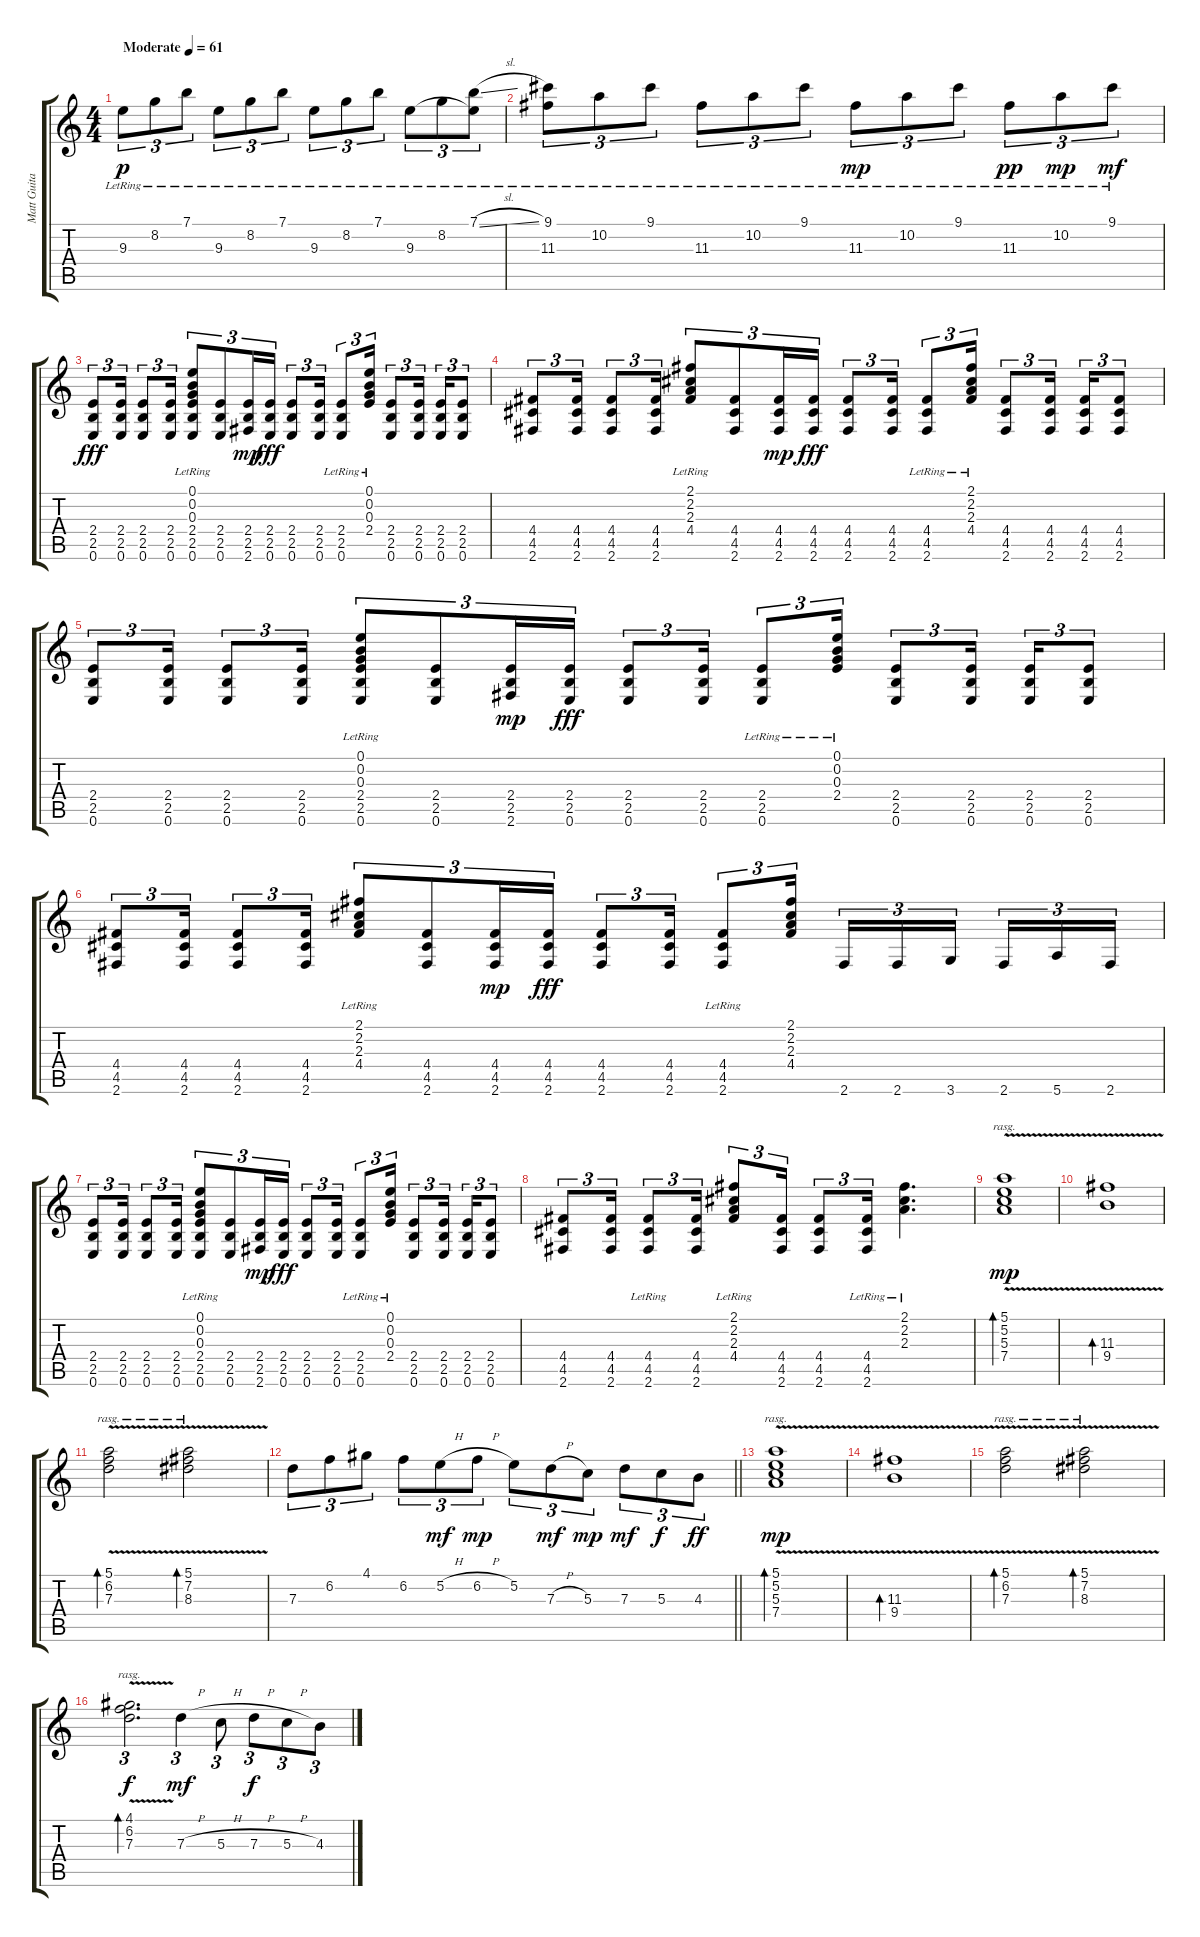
\track ("Matt Guitar" "Matt Guita") {instrument electricguitarjazz}
\staff {score tabs}
\tuning (E4 B3 G3 D3 A2 E2) {hide}
\ts (4 4)
\tempo (61 "Moderate")
\clef g2
\ks c
9.3{lr}.8{tu (3 2) dy p instrument electricguitarjazz} 8.2{lr}.8{tu (3 2)} 7.1{lr}.8{tu (3 2)} 9.3{lr}.8{tu (3 2)} 8.2{lr}.8{tu (3 2)} 7.1{lr}.8{tu (3 2)} 9.3{lr}.8{tu (3 2)} 8.2{lr}.8{tu (3 2)} 7.1{lr}.8{tu (3 2)} 9.3{lr}.8{tu (3 2)} 8.2{lr}.8{tu (3 2)} (7.1{sl lr} 9.3{t}).8{tu (3 2)} |
(9.1 11.3{lr}).8{tu (3 2)} 10.2{lr}.8{tu (3 2)} 9.1{lr}.8{tu (3 2)} 11.3{lr}.8{tu (3 2)} 10.2{lr}.8{tu (3 2)} 9.1{lr}.8{tu (3 2)} 11.3{lr}.8{tu (3 2) dy mp} 10.2{lr}.8{tu (3 2)} 9.1{lr}.8{tu (3 2)} 11.3{lr}.8{tu (3 2) dy pp instrument overdrivenguitar} 10.2{lr}.8{tu (3 2) dy mp} 9.1{lr}.8{tu (3 2) dy mf} |
(2.4 2.5 0.6).8{tu (3 2) dy fff volume 13} (2.4 2.5 0.6).16{tu (3 2)} (2.4 2.5 0.6).8{tu (3 2)} (2.4 2.5 0.6).16{tu (3 2)} (0.1{lr} 0.2{lr} 0.3{lr} 2.4 2.5 0.6).8{tu (3 2)} (2.4 2.5 0.6).8{tu (3 2)} (2.4 2.5 2.6).16{tu (3 2) dy mp} (2.4 2.5 0.6).16{tu (3 2) dy fff} (2.4 2.5 0.6).8{tu (3 2)} (2.4 2.5 0.6).16{tu (3 2)} (2.4 2.5{lr} 0.6{lr}).8{tu (3 2)} (0.1{lr} 0.2{lr} 0.3{lr} 2.4).16{tu (3 2)} (2.4 2.5 0.6).8{tu (3 2)} (2.4 2.5 0.6).16{tu (3 2) beam splitsecondary} (2.4 2.5 0.6).16{tu (3 2)} (2.4 2.5 0.6).8{tu (3 2)} |
(4.4 4.5 2.6).8{tu (3 2)} (4.4 4.5 2.6).16{tu (3 2)} (4.4 4.5 2.6).8{tu (3 2)} (4.4 4.5 2.6).16{tu (3 2)} (2.1{lr} 2.2{lr} 2.3{lr} 4.4).8{tu (3 2)} (4.4 4.5 2.6).8{tu (3 2)} (4.4 4.5 2.6).16{tu (3 2) dy mp} (4.4 4.5 2.6).16{tu (3 2) dy fff} (4.4 4.5 2.6).8{tu (3 2)} (4.4 4.5 2.6).16{tu (3 2)} (4.4 4.5{lr} 2.6{lr}).8{tu (3 2)} (2.1{lr} 2.2{lr} 2.3{lr} 4.4).16{tu (3 2)} (4.4 4.5 2.6).8{tu (3 2)} (4.4 4.5 2.6).16{tu (3 2) beam splitsecondary} (4.4 4.5 2.6).16{tu (3 2)} (4.4 4.5 2.6).8{tu (3 2)} |
(2.4 2.5 0.6).8{tu (3 2)} (2.4 2.5 0.6).16{tu (3 2)} (2.4 2.5 0.6).8{tu (3 2)} (2.4 2.5 0.6).16{tu (3 2)} (0.1{lr} 0.2{lr} 0.3{lr} 2.4 2.5 0.6).8{tu (3 2)} (2.4 2.5 0.6).8{tu (3 2)} (2.4 2.5 2.6).16{tu (3 2) dy mp} (2.4 2.5 0.6).16{tu (3 2) dy fff} (2.4 2.5 0.6).8{tu (3 2)} (2.4 2.5 0.6).16{tu (3 2)} (2.4 2.5{lr} 0.6{lr}).8{tu (3 2)} (0.1{lr} 0.2{lr} 0.3{lr} 2.4).16{tu (3 2)} (2.4 2.5 0.6).8{tu (3 2)} (2.4 2.5 0.6).16{tu (3 2) beam splitsecondary} (2.4 2.5 0.6).16{tu (3 2)} (2.4 2.5 0.6).8{tu (3 2)} |
(4.4 4.5 2.6).8{tu (3 2)} (4.4 4.5 2.6).16{tu (3 2)} (4.4 4.5 2.6).8{tu (3 2)} (4.4 4.5 2.6).16{tu (3 2)} (2.1{lr} 2.2{lr} 2.3{lr} 4.4).8{tu (3 2)} (4.4 4.5 2.6).8{tu (3 2)} (4.4 4.5 2.6).16{tu (3 2) dy mp} (4.4 4.5 2.6).16{tu (3 2) dy fff} (4.4 4.5 2.6).8{tu (3 2)} (4.4 4.5 2.6).16{tu (3 2)} (4.4 4.5{lr} 2.6{lr}).8{tu (3 2)} (2.1 2.2 2.3 4.4).16{tu (3 2)} 2.6.16{tu (3 2)} 2.6.16{tu (3 2)} 3.6.16{tu (3 2) beam splitsecondary} 2.6.16{tu (3 2)} 5.6.16{tu (3 2)} 2.6.16{tu (3 2)} |
(2.4 2.5 0.6).8{tu (3 2)} (2.4 2.5 0.6).16{tu (3 2)} (2.4 2.5 0.6).8{tu (3 2)} (2.4 2.5 0.6).16{tu (3 2)} (0.1{lr} 0.2{lr} 0.3{lr} 2.4 2.5 0.6).8{tu (3 2)} (2.4 2.5 0.6).8{tu (3 2)} (2.4 2.5 2.6).16{tu (3 2) dy mp} (2.4 2.5 0.6).16{tu (3 2) dy fff} (2.4 2.5 0.6).8{tu (3 2)} (2.4 2.5 0.6).16{tu (3 2)} (2.4 2.5{lr} 0.6{lr}).8{tu (3 2)} (0.1{lr} 0.2{lr} 0.3{lr} 2.4).16{tu (3 2)} (2.4 2.5 0.6).8{tu (3 2)} (2.4 2.5 0.6).16{tu (3 2) beam splitsecondary} (2.4 2.5 0.6).16{tu (3 2)} (2.4 2.5 0.6).8{tu (3 2)} |
(4.4 4.5 2.6).8{tu (3 2)} (4.4 4.5 2.6).16{tu (3 2)} (4.4 4.5{lr} 2.6{lr}).8{tu (3 2)} (4.4 4.5 2.6).16{tu (3 2)} (2.1{lr} 2.2{lr} 2.3{lr} 4.4).8{tu (3 2)} (4.4 4.5 2.6).16{tu (3 2)} (4.4 4.5 2.6).8{tu (3 2)} (4.4{lr} 4.5{lr} 2.6{lr}).16{tu (3 2)} (2.1{lr} 2.2{lr} 2.3{lr}).4{d volume 4} |
(5.1{v} 5.2{v} 5.3{v} 7.4{v}).1{bd 480 rasg ii dy mp volume 8 instrument electricguitarclean} |
(11.3{v} 9.4{v}).1{bd 60} |
(5.1{v} 6.2{v} 7.3{v}).2{bd 480 rasg ii} (5.1{v} 7.2{v} 8.3{v}).2{bd 480 rasg ii} |
\barLineRight lightlight
7.3.8{tu (3 2)} 6.2.8{tu (3 2)} 4.1.8{tu (3 2)} 6.2.8{tu (3 2)} 5.2{h}.8{tu (3 2) dy mf} 6.2{h}.8{tu (3 2) dy mp} 5.2.8{tu (3 2)} 7.3{h}.8{tu (3 2) dy mf} 5.3.8{tu (3 2) dy mp} 7.3.8{tu (3 2) dy mf} 5.3.8{tu (3 2) dy f} 4.3.8{tu (3 2) dy ff} |
(5.1{v} 5.2{v} 5.3{v} 7.4{v}).1{bd 480 rasg ii dy mp instrument electricguitarclean} |
(11.3{v} 9.4{v}).1{bd 60} |
(5.1{v} 6.2{v} 7.3{v}).2{bd 480 rasg ii} (5.1{v} 7.2{v} 8.3{v}).2{bd 480 rasg ii} |
(4.1{v} 6.2{v} 7.3{v}).2{d tu (3 2) bd 120 rasg ii dy f} 7.3{h}.4{tu (3 2) dy mf} 5.3{h}.8{tu (3 2)} 7.3{h}.8{tu (3 2) dy f} 5.3{h}.8{tu (3 2)} 4.3.8{tu (3 2)}
